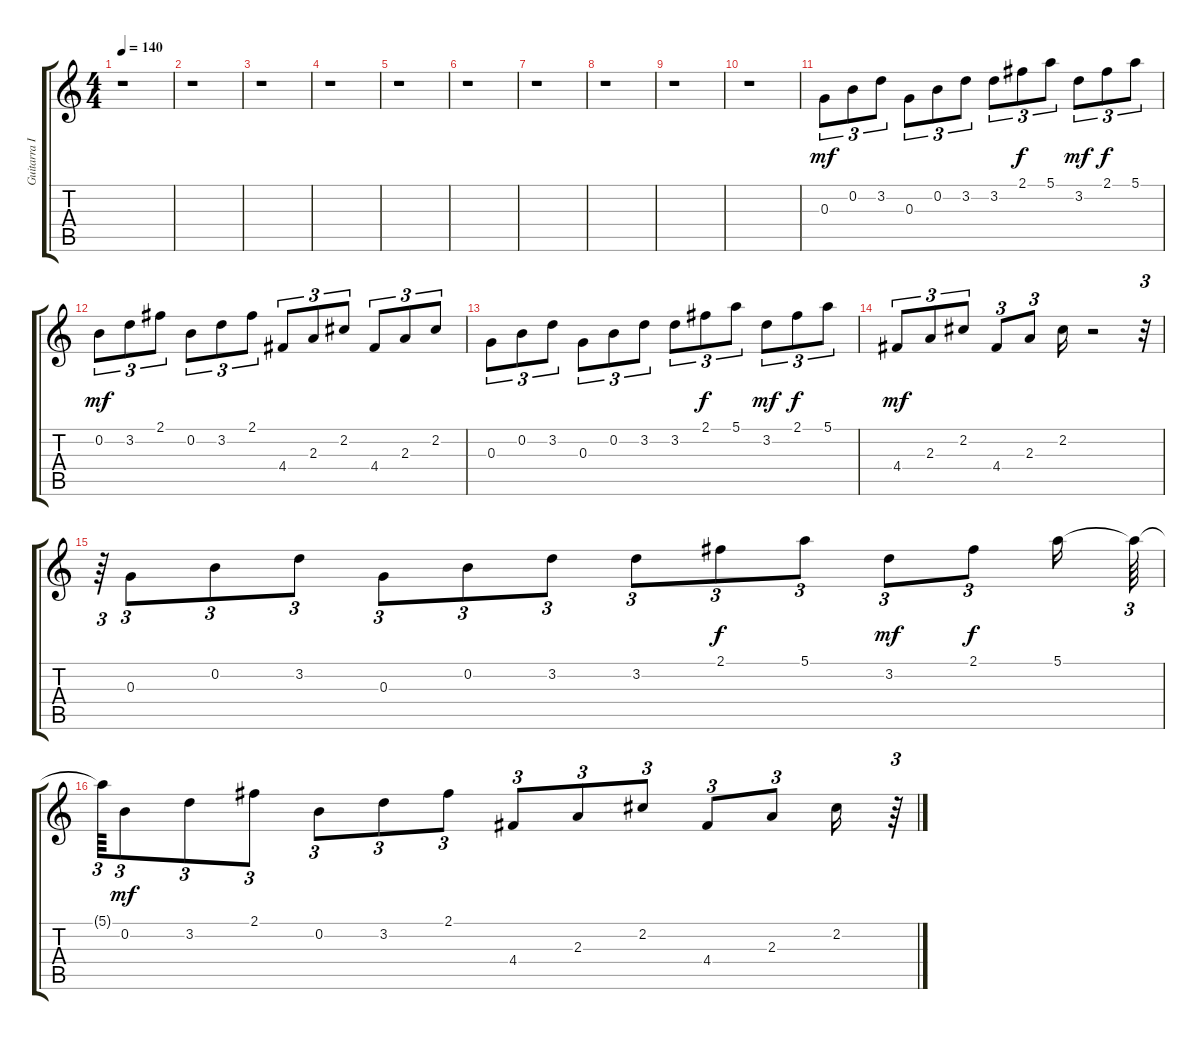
\track ("Guitarra III y IV" "Guitarra I") {instrument distortionguitar}
\staff {score tabs}
\tuning (E4 B3 G3 D3 A2 E2) {hide}
\ts (4 4)
\tempo 140
\clef g2
\ks c
r.1{dy mf} |
r.1 |
r.1 |
r.1 |
r.1 |
r.1 |
r.1 |
r.1 |
r.1 |
r.1 |
0.3.8{tu (3 2) balance 8} 0.2.8{tu (3 2)} 3.2.8{tu (3 2)} 0.3.8{tu (3 2)} 0.2.8{tu (3 2)} 3.2.8{tu (3 2)} 3.2.8{tu (3 2)} 2.1.8{tu (3 2) dy f} 5.1.8{tu (3 2)} 3.2.8{tu (3 2) dy mf} 2.1.8{tu (3 2) dy f} 5.1.8{tu (3 2)} |
0.2.8{tu (3 2) dy mf} 3.2.8{tu (3 2)} 2.1.8{tu (3 2)} 0.2.8{tu (3 2)} 3.2.8{tu (3 2)} 2.1.8{tu (3 2)} 4.4.8{tu (3 2)} 2.3.8{tu (3 2)} 2.2.8{tu (3 2)} 4.4.8{tu (3 2)} 2.3.8{tu (3 2)} 2.2.8{tu (3 2)} |
0.3.8{tu (3 2)} 0.2.8{tu (3 2)} 3.2.8{tu (3 2)} 0.3.8{tu (3 2)} 0.2.8{tu (3 2)} 3.2.8{tu (3 2)} 3.2.8{tu (3 2)} 2.1.8{tu (3 2) dy f} 5.1.8{tu (3 2)} 3.2.8{tu (3 2) dy mf} 2.1.8{tu (3 2) dy f} 5.1.8{tu (3 2)} |
4.4.8{tu (3 2) dy mf} 2.3.8{tu (3 2)} 2.2.8{tu (3 2)} 4.4.8{tu (3 2)} 2.3.8{tu (3 2)} 2.2.16 r.2 r.32{tu (3 2)} |
r.64{tu (3 2)} 0.3.8{tu (3 2)} 0.2.8{tu (3 2)} 3.2.8{tu (3 2)} 0.3.8{tu (3 2)} 0.2.8{tu (3 2)} 3.2.8{tu (3 2)} 3.2.8{tu (3 2)} 2.1.8{tu (3 2) dy f} 5.1.8{tu (3 2)} 3.2.8{tu (3 2) dy mf} 2.1.8{tu (3 2) dy f} 5.1.16 5.1{t}.64{tu (3 2)} |
5.1{t}.64{tu (3 2)} 0.2.8{tu (3 2) dy mf} 3.2.8{tu (3 2)} 2.1.8{tu (3 2)} 0.2.8{tu (3 2)} 3.2.8{tu (3 2)} 2.1.8{tu (3 2)} 4.4.8{tu (3 2)} 2.3.8{tu (3 2)} 2.2.8{tu (3 2)} 4.4.8{tu (3 2)} 2.3.8{tu (3 2)} 2.2.16 r.64{tu (3 2)}
